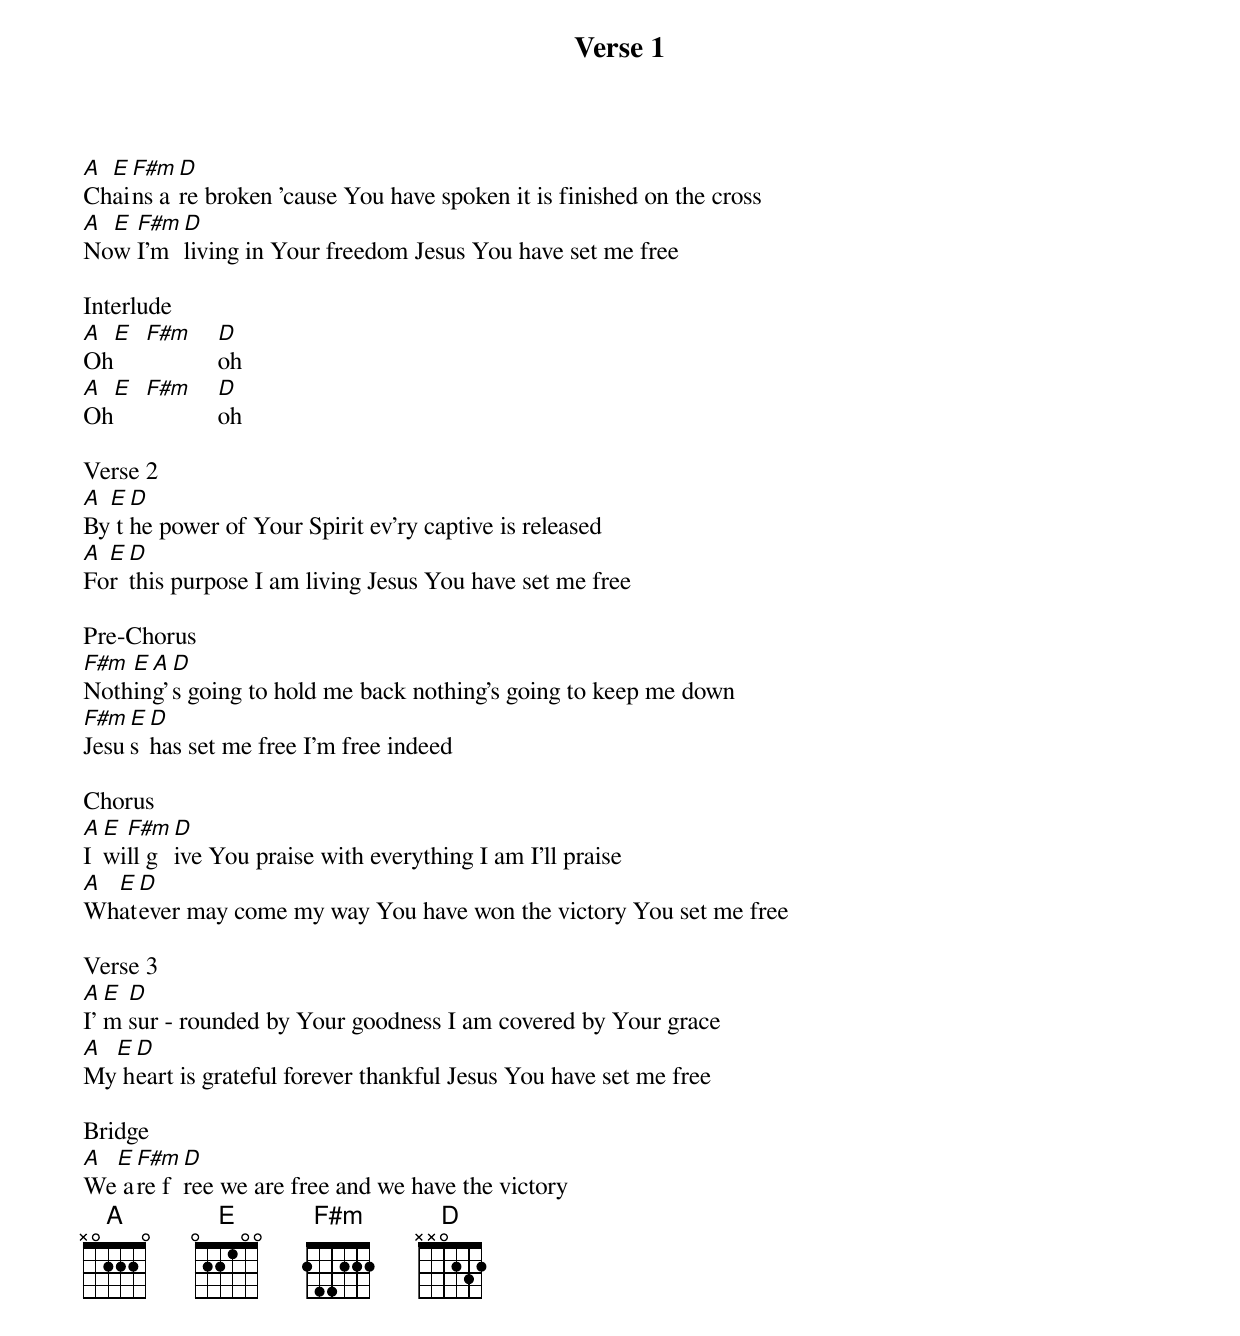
Verse 1
A E F#m D
Chains are broken 'cause You have spoken it is finished on the cross
A E F#m D
Now I'm living in Your freedom Jesus You have set me free

Interlude
A E F#m D
Oh      oh
A E F#m D
Oh      oh

Verse 2
A E D
By the power of Your Spirit ev'ry captive is released
A E D
For this purpose I am living Jesus You have set me free

Pre-Chorus
F#m E A D
Nothing's going to hold me back nothing's going to keep me down
F#m E D
Jesus has set me free I'm free indeed

Chorus
A E F#m D
I will give You praise with everything I am I'll praise
A E D
Whatever may come my way You have won the victory You set me free

Verse 3
A E D
I'm sur - rounded by Your goodness I am covered by Your grace
A E D
My heart is grateful forever thankful Jesus You have set me free

Bridge
A E F#m D
We are free we are free and we have the victory
